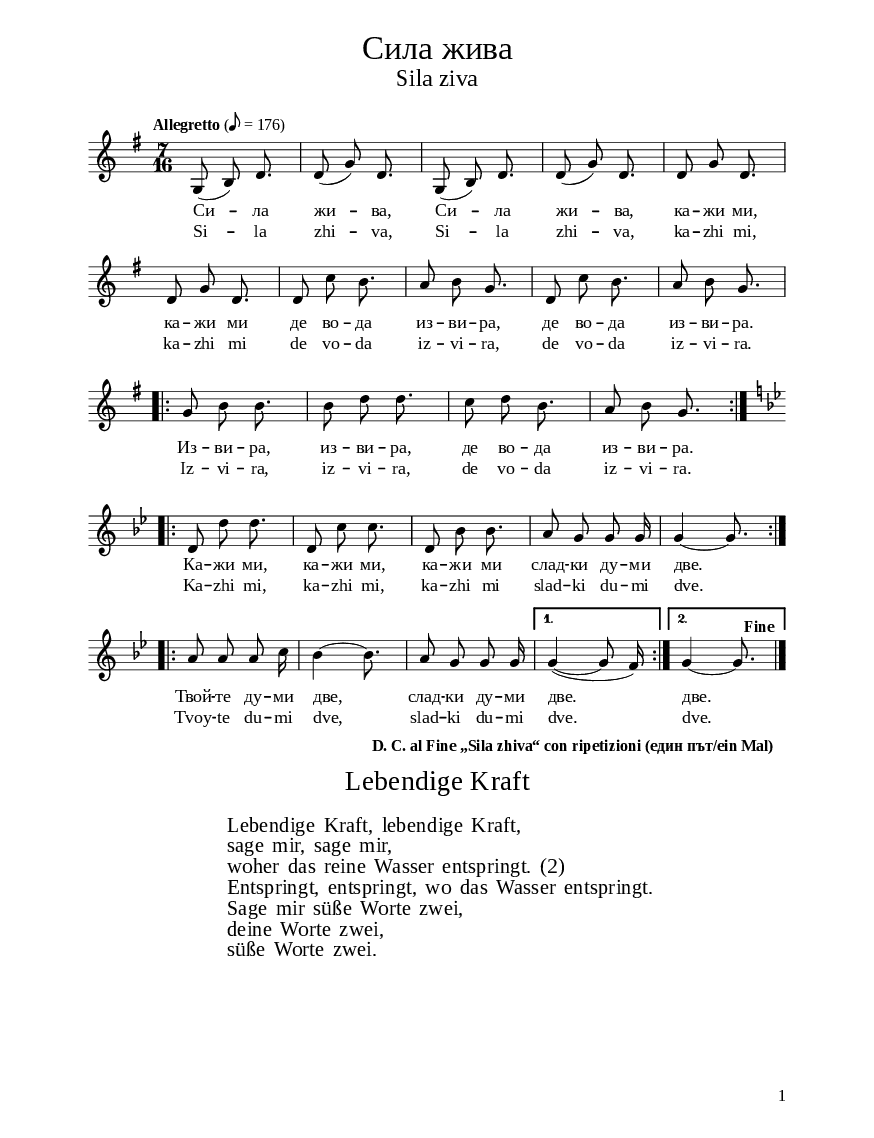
\version "2.24.0"

% include paper part and global functions
\include "include/globals.ily"

\bookpart {
  \include "include/bookpart-paper.ily"
  \score {
    \include "include/score-layout.ily"

    \new Voice \absolute {
      \clef treble
      \key g \major
      \time 7/16
      \tempoFunc "Allegretto" 8 "176"
      \autoBeamOff


      g8 ( b ) d'8. | d'8 ( g' ) d'8. | g8 ( b ) d'8. | d'8 ( g' ) d'8. | d'8 g' d'8. \break | % 6

      d'8 g' d'8. | d'8 c'' b'8. | a'8 b' g'8. | d'8 c'' b'8. | a'8 b' g'8. \break |

      \repeat volta 2 { g'8 b' b'8. | b'8 d'' d''8. | c''8 d''8 b'8. | a'8 b' g'8. } \break

      \key g \minor \repeat volta 2 { d'8 d'' d''8. | d'8 c'' c''8. | d'8 bes' bes'8. | a'8 g' g' g'16 | g'4 ~ g'8. } \break |

      \repeat volta 2 { a'8 a' a' c''16 | bes'4 ~ bes'8. | a'8 g' g' g'16 |}
      \alternative { {  g'4 ( ~ g'8 f'16 )  | } { g'4~\tempo "   Fine" g'8. | \bar "|."} }


    }

    \addlyrics {
      Си -- ла жи
      -- ва, Си -- ла жи -- ва, ка -- жи ми, ка -- жи
      ми де во -- да из -- ви -- ра, де во -- да из
      -- ви -- ра. Из -- ви -- ра, из -- ви -- ра, де
      во -- да из -- ви -- ра. Ка -- жи ми, ка -- жи
      ми, ка -- жи ми слад -- ки ду -- ми две. Твой --
      те ду -- ми две, слад -- ки ду -- ми две.
      две.}

      \addlyrics {
        Si -- la zhi --
        va, Si -- la zhi -- va, ka -- zhi mi, ka -- zhi mi de vo -- da
        iz -- vi -- ra, de vo -- da iz -- vi -- ra. Iz -- vi -- ra, iz
        -- vi -- ra, de vo -- da iz -- vi -- ra. Ka -- zhi mi, ka --
        zhi mi, ka -- zhi mi slad -- ki du -- mi dve. Tvoy -- te du --
        mi dve, slad -- ki du -- mi dve. dve.}

        \header {
          title = \titleFunc "Сила жива" "Sila ziva"
        }

        \midi{}

      } % score

      \markup \dc-one "D. C. al Fine „Sila zhiva“ con ripetizioni (един път/ein Mal)"

      

      % include foreign translation(s) of the song
      \version "2.24.0"

\markup \fill-line { \fontsize #deTitleFontSize "Lebendige Kraft" }
\markup \null
\markup \null
\markup \fontsize #deCoupletFontSize {
  \hspace #12
  \override #`(baseline-skip . ,deCoupletBaselineSkip)

  \column {

    \line { " " Lebendige Kraft, lebendige Kraft,}

    \line { " " sage mir, sage mir,}

    \line { " " woher das reine Wasser entspringt. (2)}

    \line { " " Entspringt, entspringt, wo das Wasser entspringt.}

    \line { " " Sage mir süße Worte zwei,}

    \line { " " deine Worte zwei,}

    \line { " " süße Worte zwei.}




  }


}


    } % bookpart
